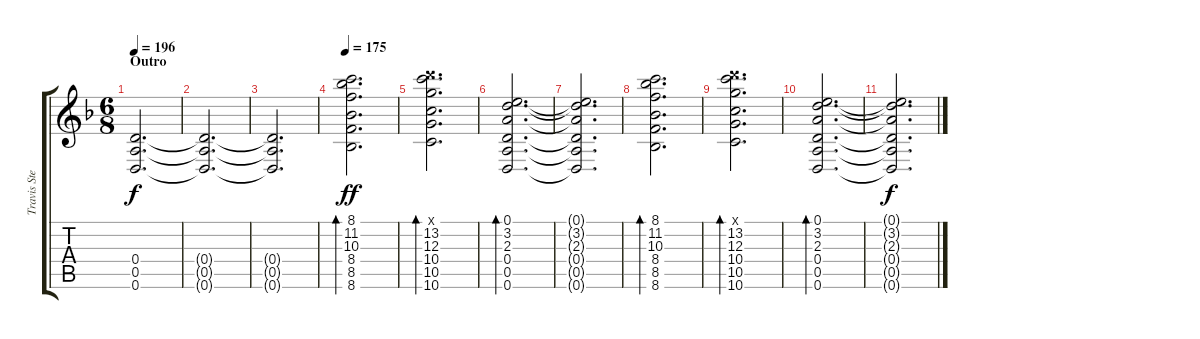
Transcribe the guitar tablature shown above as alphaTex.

\track ("Travis Stever - Guitar" "Travis Ste") {instrument distortionguitar}
\staff {score tabs}
\tuning (E4 B3 G3 D3 A2 D2) {hide}
\ts (6 8)
\section ("" "Outro")
\tempo 196
\clef g2
\ks f
(0.4 0.5 0.6).2{d dy f} |
(0.4{t} 0.5{t} 0.6{t}).2{d} |
(0.4{t} 0.5{t} 0.6{t}).2{d} |
\tempo 175
(8.1 11.2 10.3 8.4 8.5 8.6).2{d bd 30 dy ff volume 10 instrument acousticguitarsteel} |
(10.1{x} 13.2 12.3 10.4 10.5 10.6).2{d bd 30} |
(0.1 3.2 2.3 0.4 0.5 0.6).2{d bd 30} |
(0.1{t} 3.2{t} 2.3{t} 0.4{t} 0.5{t} 0.6{t}).2{d} |
(8.1 11.2 10.3 8.4 8.5 8.6).2{d bd 30} |
(10.1{x} 13.2 12.3 10.4 10.5 10.6).2{d bd 30} |
(0.1 3.2 2.3 0.4 0.5 0.6).2{d bd 30} |
(0.1{t} 3.2{t} 2.3{t} 0.4{t} 0.5{t} 0.6{t}).2{d dy f}
